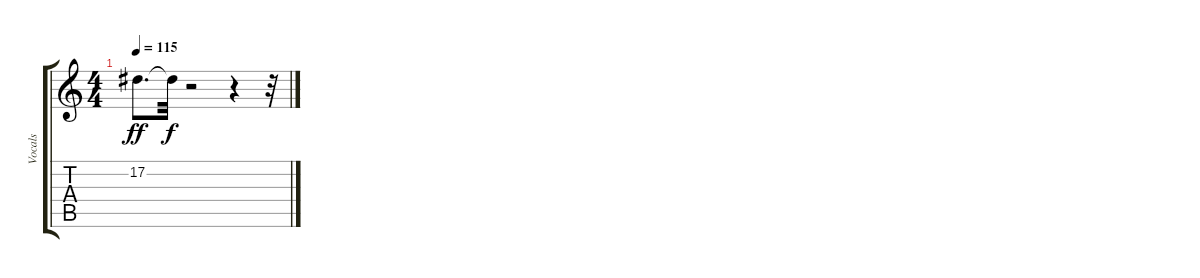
\track ("Vocals" "Vocals") {instrument voiceoohs}
\staff {score tabs}
\tuning (Eb4 Bb3 Gb3 Db3 Ab2 Eb2) {hide}
\ts (4 4)
\tempo 115
\clef g2
\ks c
17.2.8{d dy ff} 17.2{t}.32{dy f} r.2 r.4 r.32
